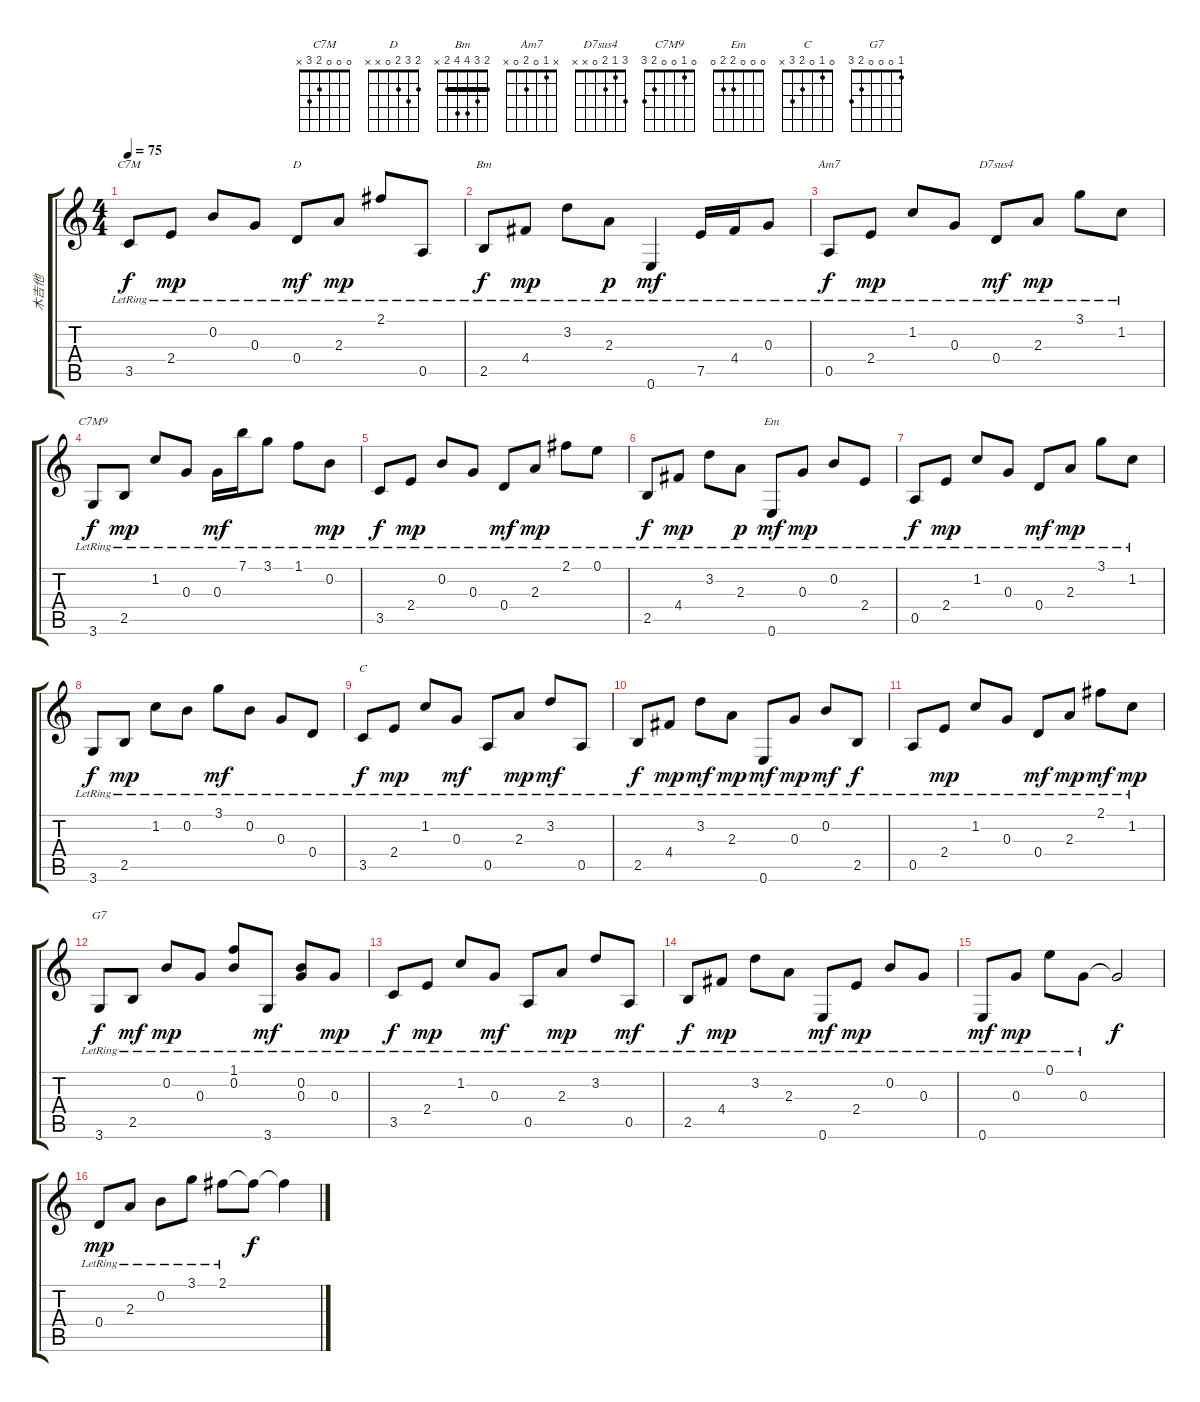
\track ("木吉他" "木吉他") {instrument acousticguitarsteel}
\staff {score tabs}
\tuning (E4 B3 G3 D3 A2 E2) {hide}
\chord ("C7M" 0 0 0 2 3 x)
\chord ("D" 2 3 2 0 x x)
\chord ("Bm" 2 3 4 4 2 x) {barre 2}
\chord ("Am7" x 1 0 2 0 x)
\chord ("D7sus4" 3 1 2 0 x x)
\chord ("C7M9" 0 1 0 0 2 3)
\chord ("Em" 0 0 0 2 2 0)
\chord ("C" 0 1 0 2 3 x)
\chord ("G7" 1 0 0 0 2 3)
\ts (4 4)
\tempo 75
\clef g2
\ks c
3.5{lr}.8{ch "C7M" dy f volume 14} 2.4{lr}.8{dy mp} 0.2{lr}.8 0.3{lr}.8 0.4{lr}.8{ch "D" dy mf} 2.3{lr}.8{dy mp} 2.1{lr}.8 0.5{lr}.8 |
2.5{lr}.8{ch "Bm" dy f} 4.4{lr}.8{dy mp} 3.2{lr}.8 2.3{lr}.8{dy p} 0.6{lr}.4{dy mf} 7.5{lr}.16 4.4{lr}.16 0.3{lr}.8 |
0.5{lr}.8{ch "Am7" dy f} 2.4{lr}.8{dy mp} 1.2{lr}.8 0.3{lr}.8 0.4{lr}.8{ch "D7sus4" dy mf} 2.3{lr}.8{dy mp} 3.1{lr}.8 1.2{lr}.8 |
3.6{lr}.8{ch "C7M9" dy f} 2.5{lr}.8{dy mp} 1.2{lr}.8 0.3{lr}.8 0.3{lr}.16{dy mf} 7.1{lr}.16 3.1{lr}.8 1.1{lr}.8 0.2{lr}.8{dy mp} |
3.5{lr}.8{dy f} 2.4{lr}.8{dy mp} 0.2{lr}.8 0.3{lr}.8 0.4{lr}.8{dy mf} 2.3{lr}.8{dy mp} 2.1{lr}.8 0.1{lr}.8 |
2.5{lr}.8{dy f} 4.4{lr}.8{dy mp} 3.2{lr}.8 2.3{lr}.8{dy p} 0.6{lr}.8{ch "Em" dy mf} 0.3{lr}.8{dy mp} 0.2{lr}.8 2.4{lr}.8 |
0.5{lr}.8{dy f} 2.4{lr}.8{dy mp} 1.2{lr}.8 0.3{lr}.8 0.4{lr}.8{dy mf} 2.3{lr}.8{dy mp} 3.1{lr}.8 1.2{lr}.8 |
3.6{lr}.8{dy f} 2.5{lr}.8{dy mp} 1.2{lr}.8 0.2{lr}.8 3.1{lr}.8{dy mf} 0.2{lr}.8 0.3{lr}.8 0.4{lr}.8 |
3.5{lr}.8{ch "C" dy f} 2.4{lr}.8{dy mp} 1.2{lr}.8 0.3{lr}.8{dy mf} 0.5{lr}.8 2.3{lr}.8{dy mp} 3.2{lr}.8{dy mf} 0.5{lr}.8 |
2.5{lr}.8{dy f} 4.4{lr}.8{dy mp} 3.2{lr}.8{dy mf} 2.3{lr}.8{dy mp} 0.6{lr}.8{dy mf} 0.3{lr}.8{dy mp} 0.2{lr}.8{dy mf} 2.5{lr}.8{dy f} |
0.5{lr}.8 2.4{lr}.8{dy mp} 1.2{lr}.8 0.3{lr}.8 0.4{lr}.8{dy mf} 2.3{lr}.8{dy mp} 2.1{lr}.8{dy mf} 1.2{lr}.8{dy mp} |
3.6{lr}.8{ch "G7" dy f} 2.5{lr}.8{dy mf} 0.2{lr}.8{dy mp} 0.3{lr}.8 (1.1{lr} 0.2{lr}).8 3.6{lr}.8{dy mf} (0.2{lr} 0.3{lr}).8 0.3{lr}.8{dy mp} |
3.5{lr}.8{dy f} 2.4{lr}.8{dy mp} 1.2{lr}.8 0.3{lr}.8{dy mf} 0.5{lr}.8 2.3{lr}.8{dy mp} 3.2{lr}.8 0.5{lr}.8{dy mf} |
2.5{lr}.8{dy f} 4.4{lr}.8{dy mp} 3.2{lr}.8 2.3{lr}.8 0.6{lr}.8{dy mf} 2.4{lr}.8{dy mp} 0.2{lr}.8 0.3{lr}.8 |
0.6{lr}.8{dy mf} 0.3{lr}.8{dy mp} 0.1{lr}.8 0.3{lr}.8 0.3{t}.2{dy f} |
0.4{lr}.8{dy mp} 2.3{lr}.8 0.2{lr}.8 3.1{lr}.8 2.1{lr}.8 2.1{t}.8{dy f} 2.1{t}.4
